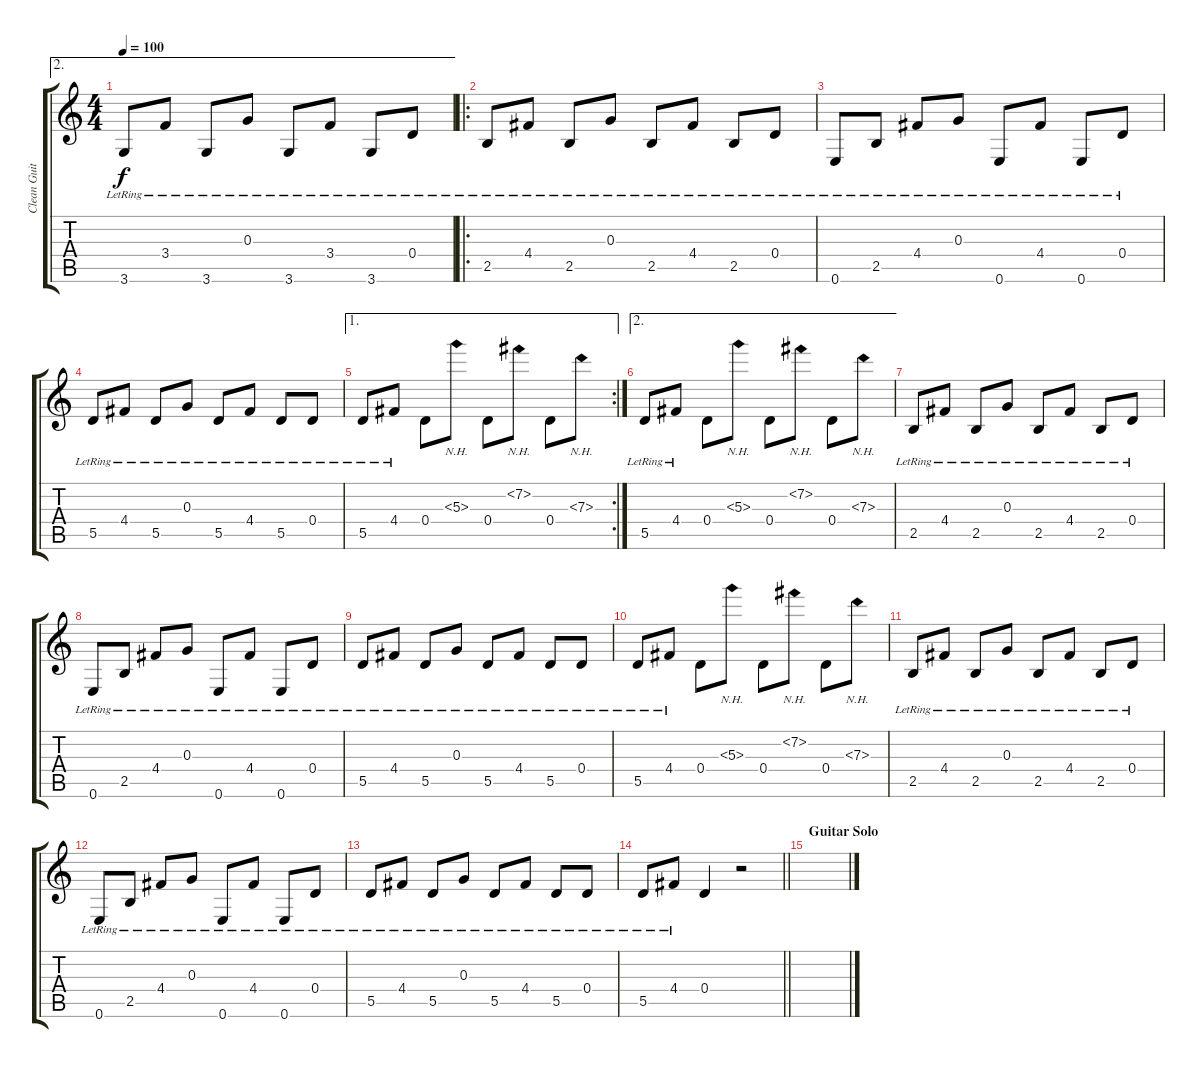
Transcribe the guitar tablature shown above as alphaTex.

\track ("Clean Guitar" "Clean Guit") {instrument acousticguitarsteel}
\staff {score tabs}
\tuning (E4 B3 G3 D3 A2 E2) {hide}
\ae 2
\ts (4 4)
\tempo 100
\clef g2
\ks c
3.6{lr}.8{dy f} 3.4{lr}.8 3.6{lr}.8 0.3{lr}.8 3.6{lr}.8 3.4{lr}.8 3.6{lr}.8 0.4{lr}.8 |
\ro
2.5{lr}.8 4.4{lr}.8 2.5{lr}.8 0.3{lr}.8 2.5{lr}.8 4.4{lr}.8 2.5{lr}.8 0.4{lr}.8 |
0.6{lr}.8 2.5{lr}.8 4.4{lr}.8 0.3{lr}.8 0.6{lr}.8 4.4{lr}.8 0.6{lr}.8 0.4{lr}.8 |
5.5{lr}.8 4.4{lr}.8 5.5{lr}.8 0.3{lr}.8 5.5{lr}.8 4.4{lr}.8 5.5{lr}.8 0.4{lr}.8 |
\ae 1
\rc 2
5.5{lr}.8 4.4{lr}.8 0.4.8 5.3{nh}.8 0.4.8 7.2{nh}.8 0.4.8 7.3{nh}.8 |
\ae 2
5.5{lr}.8 4.4{lr}.8 0.4.8 5.3{nh}.8 0.4.8 7.2{nh}.8 0.4.8 7.3{nh}.8 |
2.5{lr}.8 4.4{lr}.8 2.5{lr}.8 0.3{lr}.8 2.5{lr}.8 4.4{lr}.8 2.5{lr}.8 0.4{lr}.8 |
0.6{lr}.8 2.5{lr}.8 4.4{lr}.8 0.3{lr}.8 0.6{lr}.8 4.4{lr}.8 0.6{lr}.8 0.4{lr}.8 |
5.5{lr}.8 4.4{lr}.8 5.5{lr}.8 0.3{lr}.8 5.5{lr}.8 4.4{lr}.8 5.5{lr}.8 0.4{lr}.8 |
5.5{lr}.8 4.4{lr}.8 0.4.8 5.3{nh}.8 0.4.8 7.2{nh}.8 0.4.8 7.3{nh}.8 |
2.5{lr}.8 4.4{lr}.8 2.5{lr}.8 0.3{lr}.8 2.5{lr}.8 4.4{lr}.8 2.5{lr}.8 0.4{lr}.8 |
0.6{lr}.8 2.5{lr}.8 4.4{lr}.8 0.3{lr}.8 0.6{lr}.8 4.4{lr}.8 0.6{lr}.8 0.4{lr}.8 |
5.5{lr}.8 4.4{lr}.8 5.5{lr}.8 0.3{lr}.8 5.5{lr}.8 4.4{lr}.8 5.5{lr}.8 0.4{lr}.8 |
\barLineRight lightlight
5.5{lr}.8 4.4{lr}.8 0.4.4 r.2 |
\section ("" "Guitar Solo")
